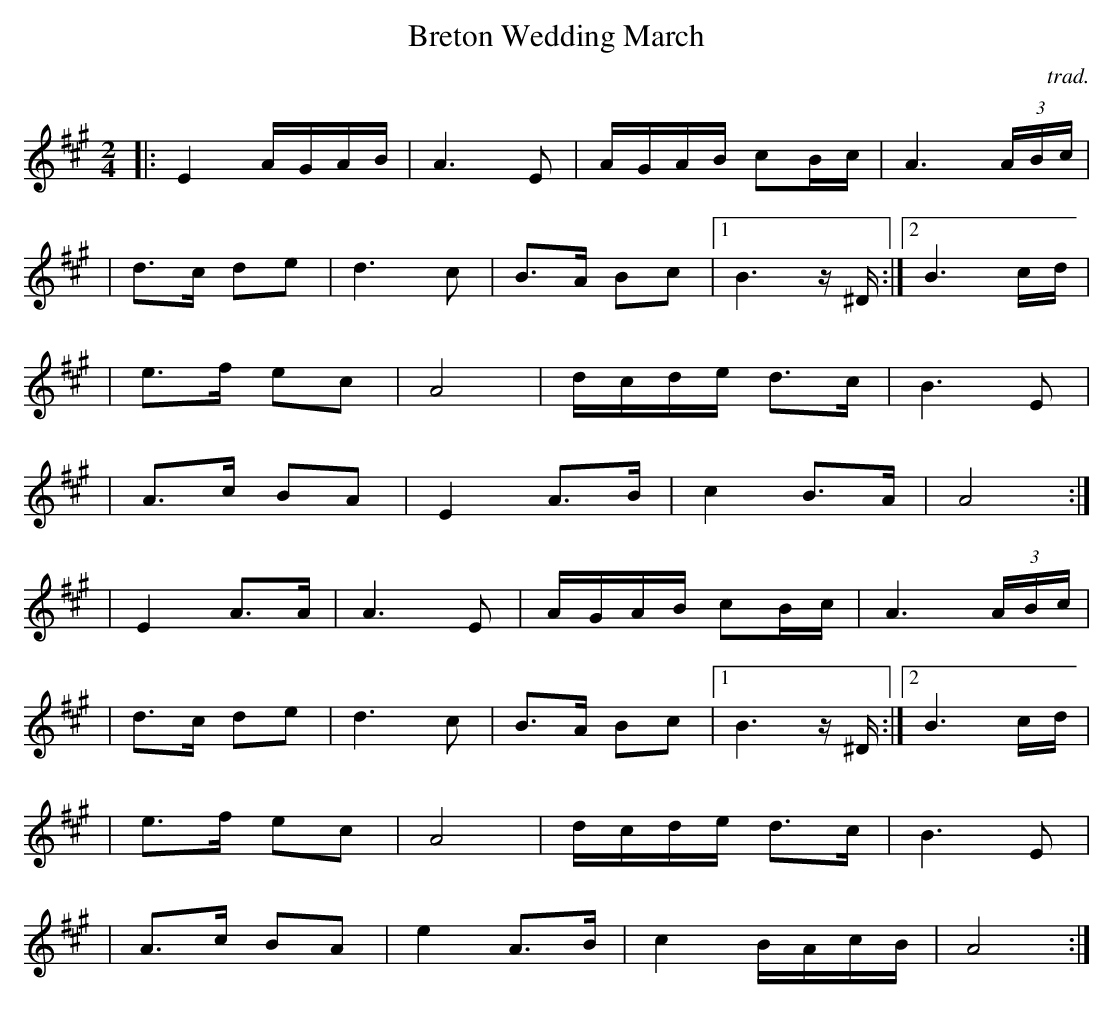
X:1
T:Breton Wedding March
C:trad.
Q:130
M:2/4
L:1/8
K:A
|: E2 A/G/A/B/ | A3 E | A/G/A/B/ cB/c/ | A3 (3A/B/c/ |
| d>c de | d3 c | B>A Bc |1  B3 z/^D/ :|2  B3 c/d/ |
| e>f ec | A4 | d/c/d/e/ d>c | B3 E |
| A>c BA | E2 A>B | c2 B>A | A4 :|
| E2 A>A | A3 E | A/G/A/B/ cB/c/ | A3 (3A/B/c/ |
| d>c de | d3 c | B>A Bc |1  B3 z/^D/ :|2  B3 c/d/ |
| e>f ec | A4 | d/c/d/e/ d>c | B3 E |
| A>c BA | e2 A>B | c2 B/A/c/B/ | A4 :|
